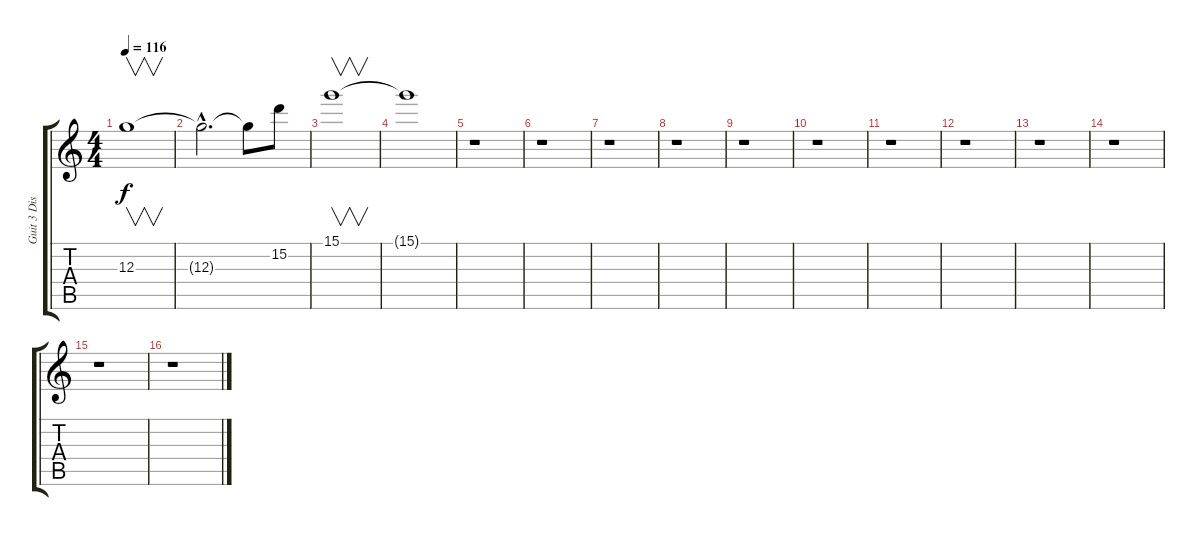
\track ("Guit 3 Dist" "Guit 3 Dis") {instrument distortionguitar}
\staff {score tabs}
\tuning (E4 B3 G3 D3 A2 E2) {hide}
\ts (4 4)
\tempo 116
\clef g2
\ks c
12.3.1{v dy f} |
12.3{hac t}.2{d} 12.3{t}.8 15.2.8 |
15.1.1{v} |
15.1{t}.1 |
r.1 |
r.1 |
r.1 |
r.1 |
r.1 |
r.1 |
r.1 |
r.1 |
r.1 |
r.1 |
r.1 |
r.1
